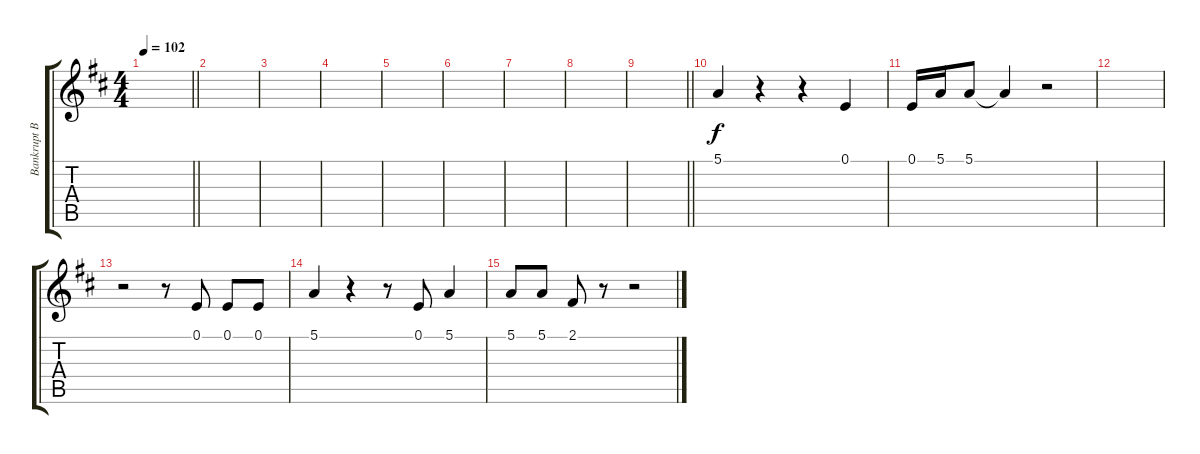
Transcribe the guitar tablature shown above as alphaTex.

\track ("Bankrupt Brothers" "Bankrupt B") {instrument lead1square}
\staff {score tabs}
\tuning (E4 B3 G3 D3 A2 E2) {hide}
\ts (4 4)
\tempo 102
\clef g2
\barLineRight lightlight
\ks d
|
|
|
|
|
|
|
|
\barLineRight lightlight
|
5.1.4 r.4 r.4 0.1.4 |
0.1.16 5.1.16 5.1.8 5.1{t}.4 r.2 |
|
r.2 r.8 0.1.8 0.1.8 0.1.8 |
5.1.4 r.4 r.8 0.1.8 5.1.4 |
5.1.8 5.1.8 2.1.8 r.8 r.2
